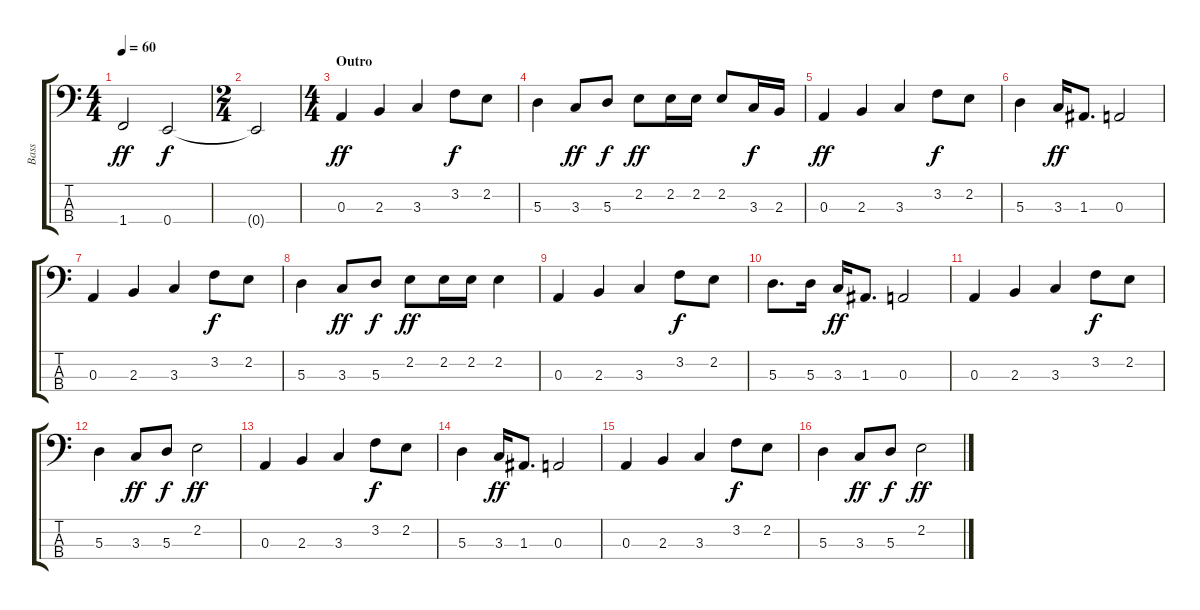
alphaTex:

\track ("Bass" "Bass") {instrument electricbasspick}
\staff {score tabs}
\tuning (G2 D2 A1 E1) {hide}
\ts (4 4)
\tempo 60
\clef f4
\ks aminor
1.4.2{dy ff} 0.4.2{dy f} |
\ts (2 4)
0.4{t}.2 |
\ts (4 4)
\section ("" "Outro")
0.3.4{dy ff} 2.3.4 3.3.4 3.2.8{dy f} 2.2.8 |
5.3.4 3.3.8{dy ff} 5.3.8{dy f} 2.2.8{dy ff} 2.2.16 2.2.16 2.2.8 3.3.16{dy f} 2.3.16 |
0.3.4{dy ff} 2.3.4 3.3.4 3.2.8{dy f} 2.2.8 |
5.3.4 3.3.16{dy ff} 1.3.8{d} 0.3.2 |
0.3.4 2.3.4 3.3.4 3.2.8{dy f} 2.2.8 |
5.3.4 3.3.8{dy ff} 5.3.8{dy f} 2.2.8{dy ff} 2.2.16 2.2.16 2.2.4 |
0.3.4 2.3.4 3.3.4 3.2.8{dy f} 2.2.8 |
5.3.8{d} 5.3.16 3.3.16{dy ff} 1.3.8{d} 0.3.2 |
0.3.4 2.3.4 3.3.4 3.2.8{dy f} 2.2.8 |
5.3.4 3.3.8{dy ff} 5.3.8{dy f} 2.2.2{dy ff} |
0.3.4 2.3.4 3.3.4 3.2.8{dy f} 2.2.8 |
5.3.4 3.3.16{dy ff} 1.3.8{d} 0.3.2 |
0.3.4 2.3.4 3.3.4 3.2.8{dy f} 2.2.8 |
5.3.4 3.3.8{dy ff} 5.3.8{dy f} 2.2.2{dy ff}
